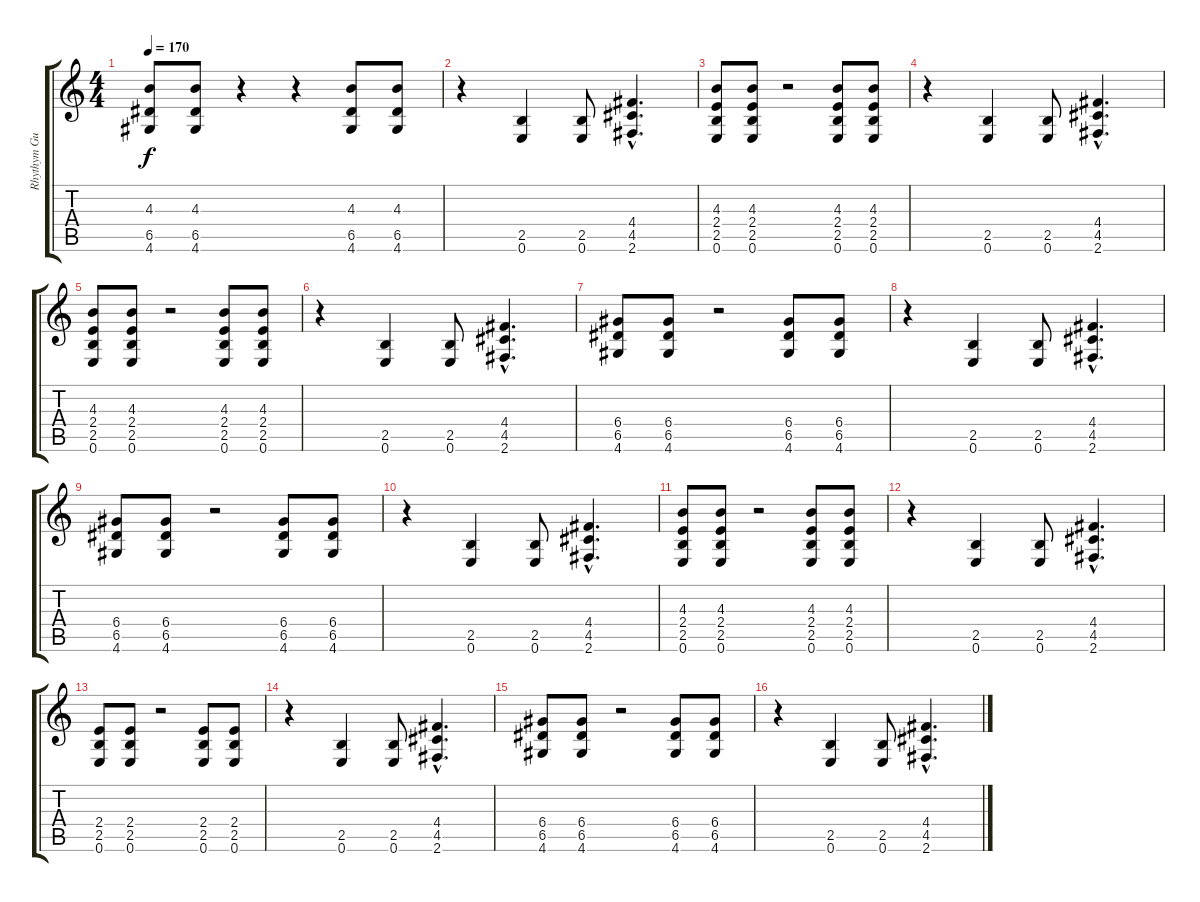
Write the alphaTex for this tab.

\track ("Rhythym Guitar" "Rhythym Gu") {instrument distortionguitar}
\staff {score tabs}
\tuning (E4 B3 G3 D3 A2 E2) {hide}
\ts (4 4)
\tempo 170
\clef g2
\ks c
(4.3 6.5 4.6).8{dy f} (4.3 6.5 4.6).8 r.4 r.4 (4.3 6.5 4.6).8 (4.3 6.5 4.6).8 |
r.4 (2.5 0.6).4 (2.5 0.6).8 (4.4{hac} 4.5{hac} 2.6{hac}).4{d} |
(4.3 2.4 2.5 0.6).8 (4.3 2.4 2.5 0.6).8 r.2 (4.3 2.4 2.5 0.6).8 (4.3 2.4 2.5 0.6).8 |
r.4 (2.5 0.6).4 (2.5 0.6).8 (4.4{hac} 4.5{hac} 2.6{hac}).4{d} |
(4.3 2.4 2.5 0.6).8 (4.3 2.4 2.5 0.6).8 r.2 (4.3 2.4 2.5 0.6).8 (4.3 2.4 2.5 0.6).8 |
r.4 (2.5 0.6).4 (2.5 0.6).8 (4.4{hac} 4.5{hac} 2.6{hac}).4{d} |
(6.4 6.5 4.6).8 (6.4 6.5 4.6).8 r.2 (6.4 6.5 4.6).8 (6.4 6.5 4.6).8 |
r.4 (2.5 0.6).4 (2.5 0.6).8 (4.4{hac} 4.5{hac} 2.6{hac}).4{d} |
(6.4 6.5 4.6).8 (6.4 6.5 4.6).8 r.2 (6.4 6.5 4.6).8 (6.4 6.5 4.6).8 |
r.4 (2.5 0.6).4 (2.5 0.6).8 (4.4{hac} 4.5{hac} 2.6{hac}).4{d} |
(4.3 2.4 2.5 0.6).8 (4.3 2.4 2.5 0.6).8 r.2 (4.3 2.4 2.5 0.6).8 (4.3 2.4 2.5 0.6).8 |
r.4 (2.5 0.6).4 (2.5 0.6).8 (4.4{hac} 4.5{hac} 2.6{hac}).4{d} |
(2.4 2.5 0.6).8 (2.4 2.5 0.6).8 r.2 (2.4 2.5 0.6).8 (2.4 2.5 0.6).8 |
r.4 (2.5 0.6).4 (2.5 0.6).8 (4.4{hac} 4.5{hac} 2.6{hac}).4{d} |
(6.4 6.5 4.6).8 (6.4 6.5 4.6).8 r.2 (6.4 6.5 4.6).8 (6.4 6.5 4.6).8 |
r.4 (2.5 0.6).4 (2.5 0.6).8 (4.4{hac} 4.5{hac} 2.6{hac}).4{d}
